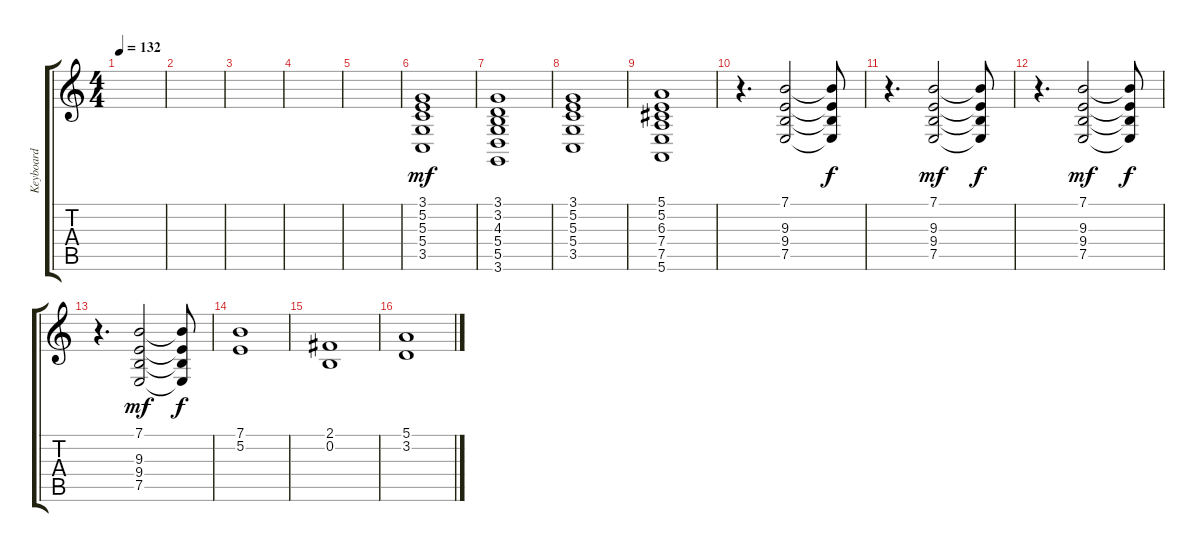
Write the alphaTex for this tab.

\track ("Keyboard" "Keyboard") {instrument stringensemble1}
\staff {score tabs}
\tuning (E4 B3 G3 D3 A2 E2) {hide}
\ts (4 4)
\tempo 132
\clef g2
\ks c
|
|
|
|
|
(3.1 5.2 5.3 5.4 3.5).1{dy mf} |
(3.1 3.2 4.3 5.4 5.5 3.6).1 |
(3.1 5.2 5.3 5.4 3.5).1 |
(5.1 5.2 6.3 7.4 7.5 5.6).1 |
r.4{d} (7.1 9.3 9.4 7.5).2 (7.1{t} 9.3{t} 9.4{t} 7.5{t}).8{dy f} |
r.4{d} (7.1 9.3 9.4 7.5).2{dy mf} (7.1{t} 9.3{t} 9.4{t} 7.5{t}).8{dy f} |
r.4{d} (7.1 9.3 9.4 7.5).2{dy mf} (7.1{t} 9.3{t} 9.4{t} 7.5{t}).8{dy f} |
r.4{d} (7.1 9.3 9.4 7.5).2{dy mf} (7.1{t} 9.3{t} 9.4{t} 7.5{t}).8{dy f} |
(7.1 5.2).1 |
(2.1 0.2).1 |
(5.1 3.2).1
